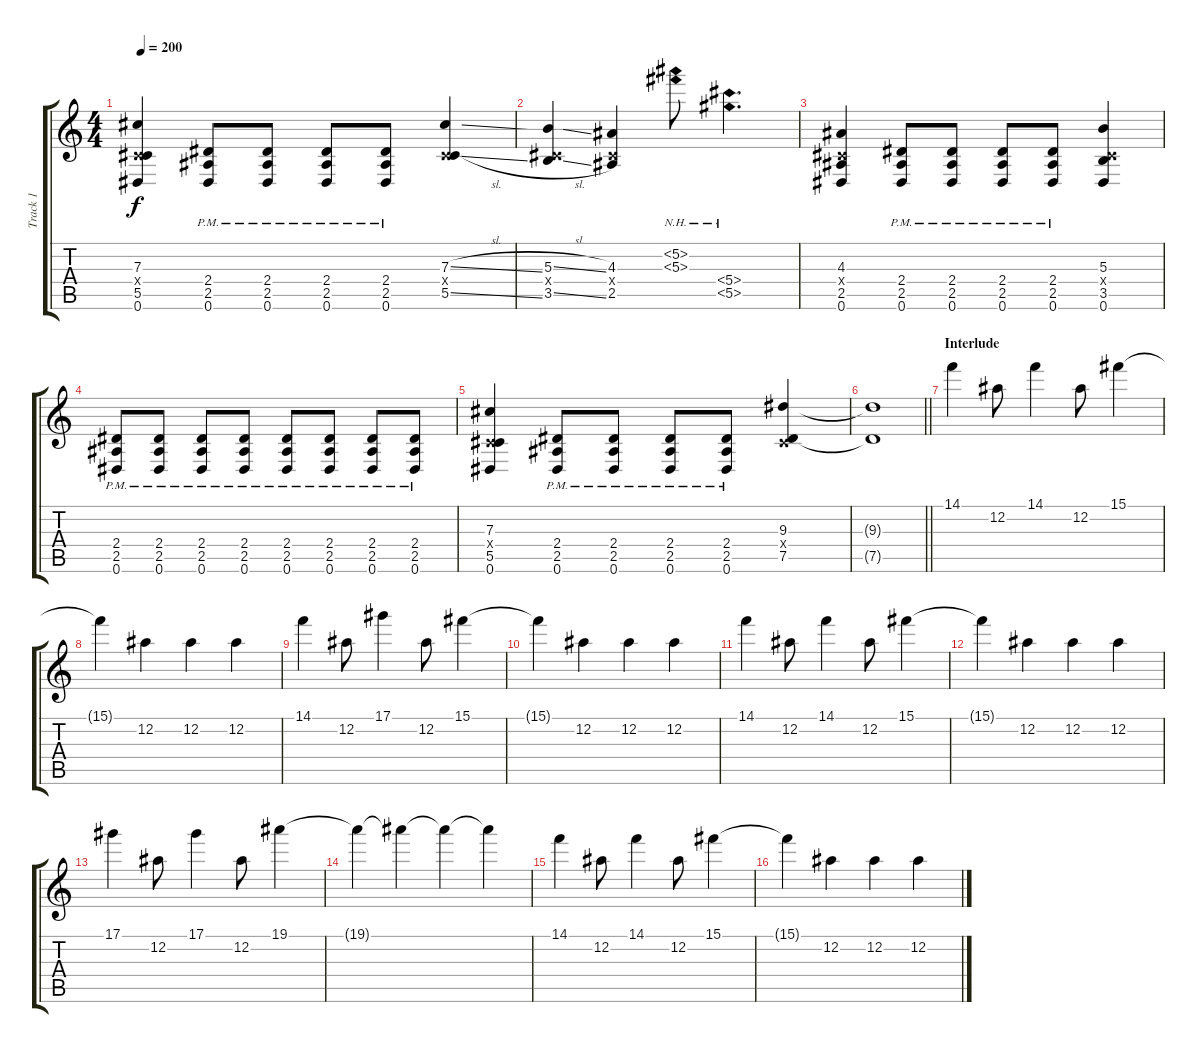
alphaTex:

\track ("Track 1" "Track 1") {instrument overdrivenguitar}
\staff {score tabs}
\tuning (Eb4 Bb3 Gb3 Db3 Ab2 Eb2) {hide}
\ts (4 4)
\tempo 200
\clef g2
\ks c
(7.3 0.4{x} 5.5 0.6).4{dy f} (2.4{pm} 2.5{pm} 0.6{pm}).8 (2.4{pm} 2.5{pm} 0.6{pm}).8 (2.4{pm} 2.5{pm} 0.6{pm}).8 (2.4{pm} 2.5{pm} 0.6{pm}).8 (7.3{sl} 0.4{x} 5.5{sl}).4 |
(5.3{sl} 0.4{x} 3.5{sl}).4 (4.3 0.4{x} 2.5).4 (5.2{nh} 5.3{nh}).8 (5.4{nh} 5.5{nh}).4{d} |
(4.3 0.4{x} 2.5 0.6).4 (2.4{pm} 2.5{pm} 0.6).8 (2.4{pm} 2.5{pm} 0.6).8 (2.4{pm} 2.5{pm} 0.6).8 (2.4{pm} 2.5{pm} 0.6).8 (5.3 0.4{x} 3.5 0.6).4 |
(2.4{pm} 2.5{pm} 0.6{pm}).8 (2.4{pm} 2.5{pm} 0.6{pm}).8 (2.4{pm} 2.5{pm} 0.6{pm}).8 (2.4{pm} 2.5{pm} 0.6{pm}).8 (2.4{pm} 2.5{pm} 0.6{pm}).8 (2.4{pm} 2.5{pm} 0.6{pm}).8 (2.4{pm} 2.5{pm} 0.6{pm}).8 (2.4{pm} 2.5{pm} 0.6{pm}).8 |
(7.3 0.4{x} 5.5 0.6).4 (2.4{pm} 2.5{pm} 0.6{pm}).8 (2.4{pm} 2.5{pm} 0.6{pm}).8 (2.4{pm} 2.5{pm} 0.6{pm}).8 (2.4{pm} 2.5{pm} 0.6{pm}).8 (9.3 0.4{x} 7.5).4 |
\barLineRight lightlight
(9.3{t} 7.5{t}).1 |
\section ("" "Interlude")
14.1.4{instrument electricguitarclean} 12.2.8 14.1.4 12.2.8 15.1.4 |
15.1{t}.4 12.2.4 12.2.4 12.2.4 |
14.1.4 12.2.8 17.1.4 12.2.8 15.1.4 |
15.1{t}.4 12.2.4 12.2.4 12.2.4 |
14.1.4 12.2.8 14.1.4 12.2.8 15.1.4 |
15.1{t}.4 12.2.4 12.2.4 12.2.4 |
17.1.4 12.2.8 17.1.4 12.2.8 19.1.4 |
19.1{t}.4 19.1{t}.4 19.1{t}.4 19.1{t}.4 |
14.1.4 12.2.8 14.1.4 12.2.8 15.1.4 |
15.1{t}.4 12.2.4 12.2.4 12.2.4
